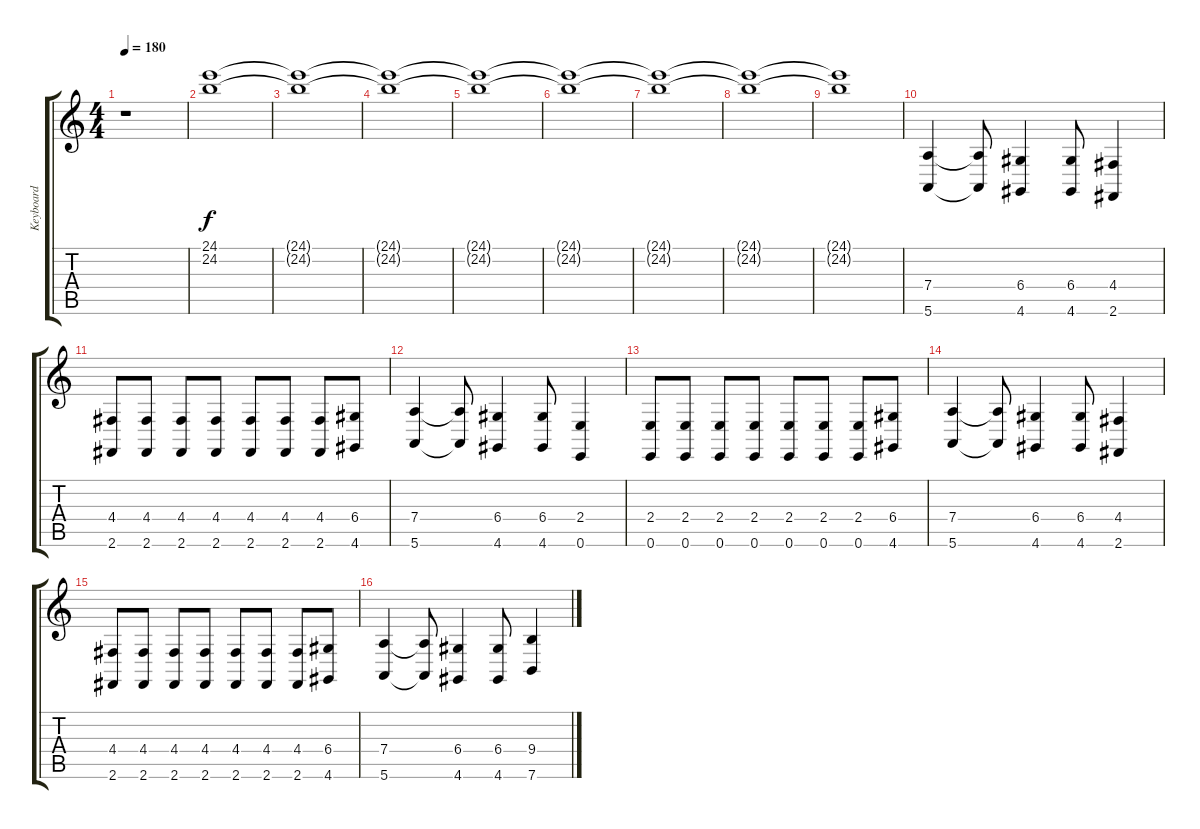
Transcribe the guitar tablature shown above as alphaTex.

\track ("Keyboard" "Keyboard") {instrument stringensemble1}
\staff {score tabs}
\tuning (E4 B3 G3 D3 A2 E2) {hide}
\ts (4 4)
\tempo 180
\clef g2
\ks c
r.1{dy f instrument stringensemble1} |
\section ("" "")
(24.1 24.2).1 |
(24.1{t} 24.2{t}).1 |
(24.1{t} 24.2{t}).1 |
(24.1{t} 24.2{t}).1 |
(24.1{t} 24.2{t}).1 |
(24.1{t} 24.2{t}).1 |
(24.1{t} 24.2{t}).1 |
(24.1{t} 24.2{t}).1 |
(7.4 5.6).4 (7.4{t} 5.6{t}).8 (6.4 4.6).4 (6.4 4.6).8 (4.4 2.6).4 |
(4.4 2.6).8 (4.4 2.6).8 (4.4 2.6).8 (4.4 2.6).8 (4.4 2.6).8 (4.4 2.6).8 (4.4 2.6).8 (6.4 4.6).8 |
(7.4 5.6).4 (7.4{t} 5.6{t}).8 (6.4 4.6).4 (6.4 4.6).8 (2.4 0.6).4 |
(2.4 0.6).8 (2.4 0.6).8 (2.4 0.6).8 (2.4 0.6).8 (2.4 0.6).8 (2.4 0.6).8 (2.4 0.6).8 (6.4 4.6).8 |
(7.4 5.6).4 (7.4{t} 5.6{t}).8 (6.4 4.6).4 (6.4 4.6).8 (4.4 2.6).4 |
(4.4 2.6).8 (4.4 2.6).8 (4.4 2.6).8 (4.4 2.6).8 (4.4 2.6).8 (4.4 2.6).8 (4.4 2.6).8 (6.4 4.6).8 |
(7.4 5.6).4 (7.4{t} 5.6{t}).8 (6.4 4.6).4 (6.4 4.6).8 (9.4 7.6).4
